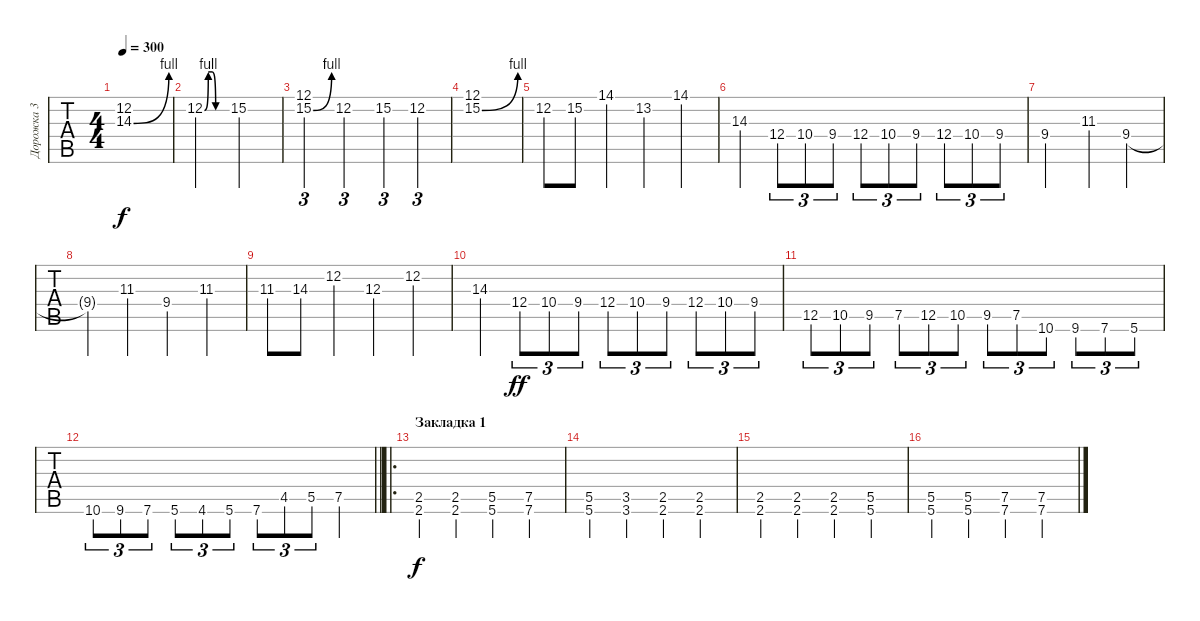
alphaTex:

\track ("Дорожка 3" "Дорожка 3") {instrument distortionguitar}
\staff {tabs}
\tuning (E4 B3 G3 D3 A2 E2) {hide}
\ts (4 4)
\tempo 300
\clef g2
\ks c
(12.2 14.3{be (bend 0 0 60 4)}).1{dy f instrument distortionguitar} |
12.2{be (custom 0 0 10 4 20 4 30 0 60 0)}.2 15.2.2 |
(12.1 15.2{be (bend 0 0 60 4)}).2{tu (3 2)} 12.2.2{tu (3 2)} 15.2.4{tu (3 2)} 12.2.4{tu (3 2)} |
(12.1 15.2{be (bend 0 0 60 4)}).1 |
12.2.8 15.2.8 14.1.4 13.2.4 14.1.4 |
14.3.4 12.4.8{tu (3 2)} 10.4.8{tu (3 2)} 9.4.8{tu (3 2)} 12.4.8{tu (3 2)} 10.4.8{tu (3 2)} 9.4.8{tu (3 2)} 12.4.8{tu (3 2)} 10.4.8{tu (3 2)} 9.4.8{tu (3 2)} |
9.4.2 11.3.4 9.4.4 |
9.4{t}.4 11.3.4 9.4.4 11.3.4 |
11.3.8 14.3.8 12.2.4 12.3.4 12.2.4 |
14.3.4 12.4{ac}.8{tu (3 2) dy ff} 10.4{ac}.8{tu (3 2)} 9.4{ac}.8{tu (3 2)} 12.4{ac}.8{tu (3 2)} 10.4{ac}.8{tu (3 2)} 9.4{ac}.8{tu (3 2)} 12.4{ac}.8{tu (3 2)} 10.4{ac}.8{tu (3 2)} 9.4{ac}.8{tu (3 2)} |
12.5{ac}.8{tu (3 2)} 10.5{ac}.8{tu (3 2)} 9.5{ac}.8{tu (3 2)} 7.5{ac}.8{tu (3 2)} 12.5{ac}.8{tu (3 2)} 10.5{ac}.8{tu (3 2)} 9.5{ac}.8{tu (3 2)} 7.5{ac}.8{tu (3 2)} 10.6{ac}.8{tu (3 2)} 9.6{ac}.8{tu (3 2)} 7.6{ac}.8{tu (3 2)} 5.6{ac}.8{tu (3 2)} |
\barLineRight lightlight
10.6{ac}.8{tu (3 2)} 9.6{ac}.8{tu (3 2)} 7.6{ac}.8{tu (3 2)} 5.6{ac}.8{tu (3 2)} 4.6{ac}.8{tu (3 2)} 5.6{ac}.8{tu (3 2)} 7.6{ac}.8{tu (3 2)} 4.5{ac}.8{tu (3 2)} 5.5{ac}.8{tu (3 2)} 7.5{ac}.4 |
\ro
\section ("" "Закладка 1")
(2.5 2.6).4{dy f} (2.5 2.6).4 (5.5 5.6).4 (7.5 7.6).4 |
(5.5 5.6).4 (3.5 3.6).4 (2.5 2.6).4 (2.5 2.6).4 |
(2.5 2.6).4 (2.5 2.6).4 (2.5 2.6).4 (5.5 5.6).4 |
(5.5 5.6).4 (5.5 5.6).4 (7.5 7.6).4 (7.5 7.6).4
